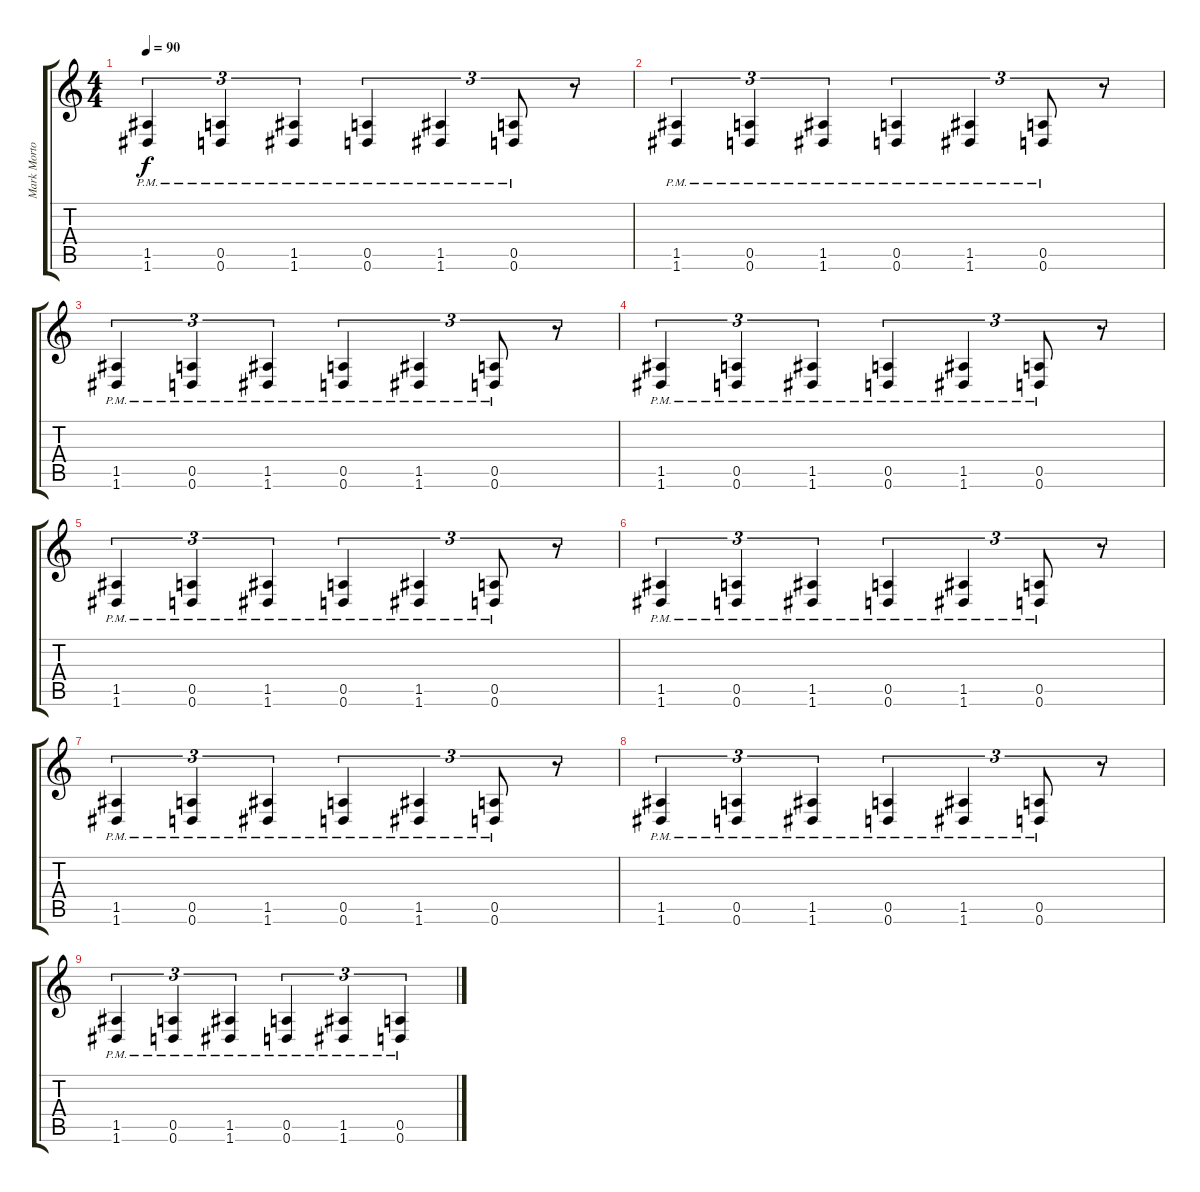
\track ("Mark Morton" "Mark Morto") {instrument distortionguitar}
\staff {score tabs}
\tuning (E4 B3 G3 D3 A2 D2) {hide}
\ts (4 4)
\tempo 90
\clef g2
\ks c
(1.5{pm} 1.6{pm}).4{tu (3 2) dy f} (0.5{pm} 0.6{pm}).4{tu (3 2)} (1.5{pm} 1.6{pm}).4{tu (3 2)} (0.5{pm} 0.6{pm}).4{tu (3 2)} (1.5{pm} 1.6{pm}).4{tu (3 2)} (0.5{pm} 0.6{pm}).8{tu (3 2)} r.8{tu (3 2)} |
(1.5{pm} 1.6{pm}).4{tu (3 2)} (0.5{pm} 0.6{pm}).4{tu (3 2)} (1.5{pm} 1.6{pm}).4{tu (3 2)} (0.5{pm} 0.6{pm}).4{tu (3 2)} (1.5{pm} 1.6{pm}).4{tu (3 2)} (0.5{pm} 0.6{pm}).8{tu (3 2)} r.8{tu (3 2)} |
(1.5{pm} 1.6{pm}).4{tu (3 2)} (0.5{pm} 0.6{pm}).4{tu (3 2)} (1.5{pm} 1.6{pm}).4{tu (3 2)} (0.5{pm} 0.6{pm}).4{tu (3 2)} (1.5{pm} 1.6{pm}).4{tu (3 2)} (0.5{pm} 0.6{pm}).8{tu (3 2)} r.8{tu (3 2)} |
(1.5{pm} 1.6{pm}).4{tu (3 2)} (0.5{pm} 0.6{pm}).4{tu (3 2)} (1.5{pm} 1.6{pm}).4{tu (3 2)} (0.5{pm} 0.6{pm}).4{tu (3 2)} (1.5{pm} 1.6{pm}).4{tu (3 2)} (0.5{pm} 0.6{pm}).8{tu (3 2)} r.8{tu (3 2)} |
(1.5{pm} 1.6{pm}).4{tu (3 2)} (0.5{pm} 0.6{pm}).4{tu (3 2)} (1.5{pm} 1.6{pm}).4{tu (3 2)} (0.5{pm} 0.6{pm}).4{tu (3 2)} (1.5{pm} 1.6{pm}).4{tu (3 2)} (0.5{pm} 0.6{pm}).8{tu (3 2)} r.8{tu (3 2)} |
(1.5{pm} 1.6{pm}).4{tu (3 2)} (0.5{pm} 0.6{pm}).4{tu (3 2)} (1.5{pm} 1.6{pm}).4{tu (3 2)} (0.5{pm} 0.6{pm}).4{tu (3 2)} (1.5{pm} 1.6{pm}).4{tu (3 2)} (0.5{pm} 0.6{pm}).8{tu (3 2)} r.8{tu (3 2)} |
(1.5{pm} 1.6{pm}).4{tu (3 2)} (0.5{pm} 0.6{pm}).4{tu (3 2)} (1.5{pm} 1.6{pm}).4{tu (3 2)} (0.5{pm} 0.6{pm}).4{tu (3 2)} (1.5{pm} 1.6{pm}).4{tu (3 2)} (0.5{pm} 0.6{pm}).8{tu (3 2)} r.8{tu (3 2)} |
(1.5{pm} 1.6{pm}).4{tu (3 2)} (0.5{pm} 0.6{pm}).4{tu (3 2)} (1.5{pm} 1.6{pm}).4{tu (3 2)} (0.5{pm} 0.6{pm}).4{tu (3 2)} (1.5{pm} 1.6{pm}).4{tu (3 2)} (0.5{pm} 0.6{pm}).8{tu (3 2)} r.8{tu (3 2)} |
(1.5{pm} 1.6{pm}).4{tu (3 2)} (0.5{pm} 0.6{pm}).4{tu (3 2)} (1.5{pm} 1.6{pm}).4{tu (3 2)} (0.5{pm} 0.6{pm}).4{tu (3 2)} (1.5{pm} 1.6{pm}).4{tu (3 2)} (0.5{pm} 0.6{pm}).4{tu (3 2)}
